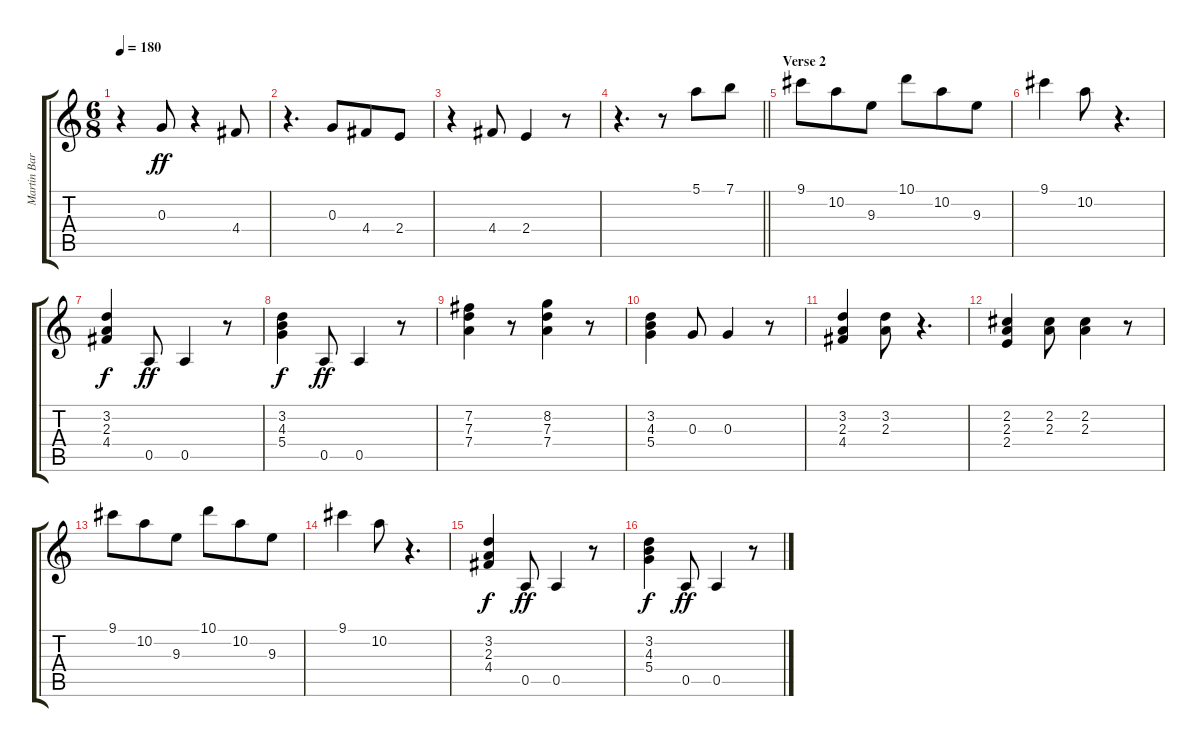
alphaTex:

\track ("Martin Barre - guitar" "Martin Bar") {instrument overdrivenguitar}
\staff {score tabs}
\tuning (E4 B3 G3 D3 A2 E2) {hide}
\ts (6 8)
\tempo 180
\clef g2
\ks c
r.4{dy ff} 0.3.8 r.4 4.4.8 |
r.4{d} 0.3.8 4.4.8 2.4.8 |
r.4 4.4.8 2.4.4 r.8 |
\barLineRight lightlight
r.4{d} r.8 5.1.8 7.1.8 |
\section ("" "Verse 2")
9.1.8 10.2.8 9.3.8 10.1.8 10.2.8 9.3.8 |
9.1.4 10.2.8 r.4{d} |
(3.2 2.3 4.4).4{dy f} 0.5.8{dy ff} 0.5.4 r.8 |
(3.2 4.3 5.4).4{dy f} 0.5.8{dy ff} 0.5.4 r.8 |
(7.2 7.3 7.4).4 r.8 (8.2 7.3 7.4).4 r.8 |
(3.2 4.3 5.4).4 0.3.8 0.3.4 r.8 |
(3.2 2.3 4.4).4 (3.2 2.3).8 r.4{d} |
(2.2 2.3 2.4).4 (2.2 2.3).8 (2.2 2.3).4 r.8 |
9.1.8 10.2.8 9.3.8 10.1.8 10.2.8 9.3.8 |
9.1.4 10.2.8 r.4{d} |
(3.2 2.3 4.4).4{dy f} 0.5.8{dy ff} 0.5.4 r.8 |
(3.2 4.3 5.4).4{dy f} 0.5.8{dy ff} 0.5.4 r.8
